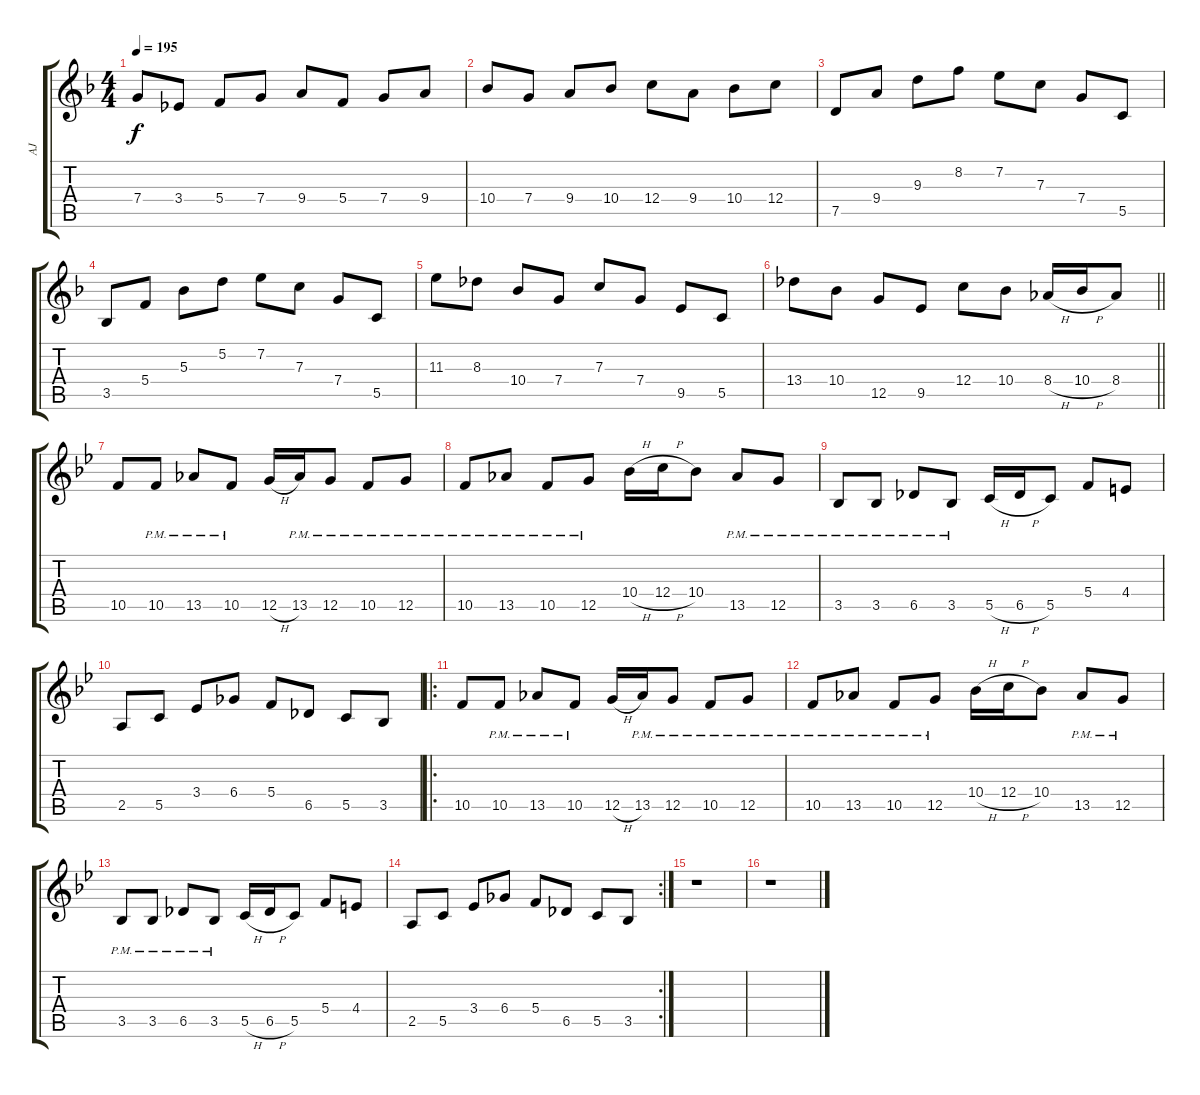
\track ("AJ" "AJ") {instrument overdrivenguitar}
\staff {score tabs}
\tuning (D4 A3 F3 C3 G2 C2) {hide}
\ts (4 4)
\tempo 195
\clef g2
\ks f
7.4.8{dy f} 3.4.8 5.4.8 7.4.8 9.4.8 5.4.8 7.4.8 9.4.8 |
10.4.8 7.4.8 9.4.8 10.4.8 12.4.8 9.4.8 10.4.8 12.4.8 |
7.5.8 9.4.8 9.3.8 8.2.8 7.2.8 7.3.8 7.4.8 5.5.8 |
3.5.8 5.4.8 5.3.8 5.2.8 7.2.8 7.3.8 7.4.8 5.5.8 |
11.3.8 8.3.8 10.4.8 7.4.8 7.3.8 7.4.8 9.5.8 5.5.8 |
\barLineRight lightlight
13.4.8 10.4.8 12.5.8 9.5.8 12.4.8 10.4.8 8.4{h}.16 10.4{h}.16 8.4.8 |
\ks bb
10.5.8 10.5{pm}.8 13.5{pm}.8 10.5{pm}.8 12.5{h}.16 13.5{pm}.16 12.5{pm}.8 10.5{pm}.8 12.5{pm}.8 |
10.5{pm}.8 13.5{pm}.8 10.5{pm}.8 12.5{pm}.8 10.4{h}.16 12.4{h}.16 10.4.8 13.5{pm}.8 12.5{pm}.8 |
3.5{pm}.8 3.5{pm}.8 6.5{pm}.8 3.5{pm}.8 5.5{h}.16 6.5{h}.16 5.5.8 5.4.8 4.4.8 |
2.5.8 5.5.8 3.4.8 6.4.8 5.4.8 6.5.8 5.5.8 3.5.8 |
\ro
10.5.8 10.5{pm}.8 13.5{pm}.8 10.5{pm}.8 12.5{h}.16 13.5{pm}.16 12.5{pm}.8 10.5{pm}.8 12.5{pm}.8 |
10.5{pm}.8 13.5{pm}.8 10.5{pm}.8 12.5{pm}.8 10.4{h}.16 12.4{h}.16 10.4.8 13.5{pm}.8 12.5{pm}.8 |
3.5{pm}.8 3.5{pm}.8 6.5{pm}.8 3.5{pm}.8 5.5{h}.16 6.5{h}.16 5.5.8 5.4.8 4.4.8 |
\rc 2
2.5.8 5.5.8 3.4.8 6.4.8 5.4.8 6.5.8 5.5.8 3.5.8 |
r.1 |
r.1
